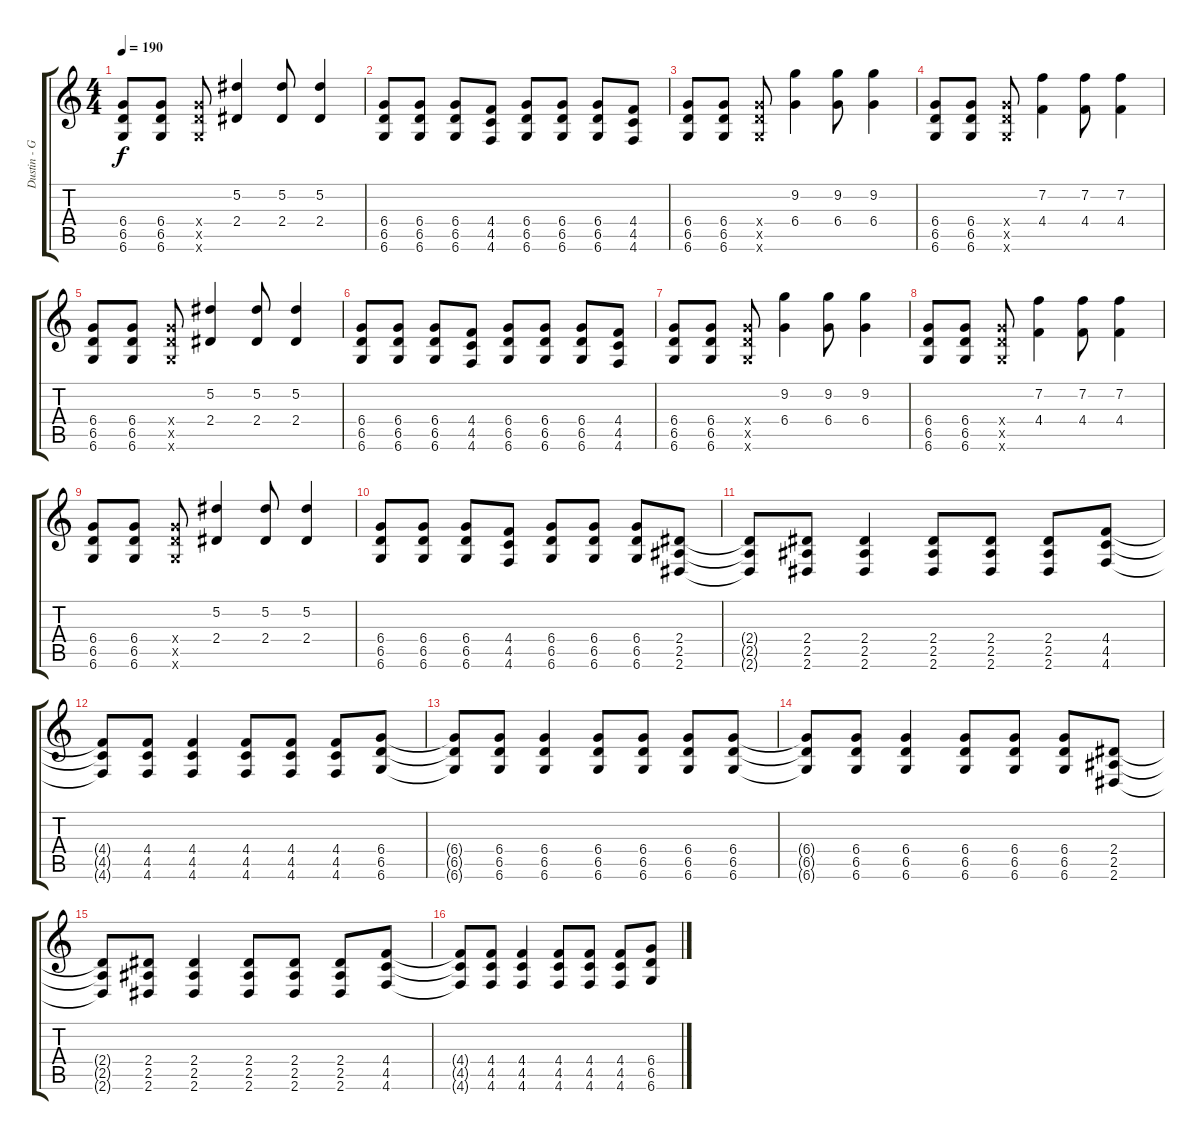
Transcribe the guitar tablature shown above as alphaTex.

\track ("Dustin - Guitar" "Dustin - G") {instrument overdrivenguitar}
\staff {score tabs}
\tuning (Eb4 Bb3 Gb3 Db3 Ab2 Db2) {hide}
\ts (4 4)
\tempo 190
\clef g2
\ks c
(6.4 6.5 6.6).8{dy f} (6.4 6.5 6.6).8 (6.4{x} 6.5{x} 6.6{x}).8 (5.2 2.4).4 (5.2 2.4).8 (5.2 2.4).4 |
(6.4 6.5 6.6).8 (6.4 6.5 6.6).8 (6.4 6.5 6.6).8 (4.4 4.5 4.6).8 (6.4 6.5 6.6).8 (6.4 6.5 6.6).8 (6.4 6.5 6.6).8 (4.4 4.5 4.6).8 |
(6.4 6.5 6.6).8 (6.4 6.5 6.6).8 (6.4{x} 6.5{x} 6.6{x}).8 (9.2 6.4).4 (9.2 6.4).8 (9.2 6.4).4 |
(6.4 6.5 6.6).8 (6.4 6.5 6.6).8 (6.4{x} 6.5{x} 6.6{x}).8 (7.2 4.4).4 (7.2 4.4).8 (7.2 4.4).4 |
(6.4 6.5 6.6).8 (6.4 6.5 6.6).8 (6.4{x} 6.5{x} 6.6{x}).8 (5.2 2.4).4 (5.2 2.4).8 (5.2 2.4).4 |
(6.4 6.5 6.6).8 (6.4 6.5 6.6).8 (6.4 6.5 6.6).8 (4.4 4.5 4.6).8 (6.4 6.5 6.6).8 (6.4 6.5 6.6).8 (6.4 6.5 6.6).8 (4.4 4.5 4.6).8 |
(6.4 6.5 6.6).8 (6.4 6.5 6.6).8 (6.4{x} 6.5{x} 6.6{x}).8 (9.2 6.4).4 (9.2 6.4).8 (9.2 6.4).4 |
(6.4 6.5 6.6).8 (6.4 6.5 6.6).8 (6.4{x} 6.5{x} 6.6{x}).8 (7.2 4.4).4 (7.2 4.4).8 (7.2 4.4).4 |
(6.4 6.5 6.6).8 (6.4 6.5 6.6).8 (6.4{x} 6.5{x} 6.6{x}).8 (5.2 2.4).4 (5.2 2.4).8 (5.2 2.4).4 |
(6.4 6.5 6.6).8 (6.4 6.5 6.6).8 (6.4 6.5 6.6).8 (4.4 4.5 4.6).8 (6.4 6.5 6.6).8 (6.4 6.5 6.6).8 (6.4 6.5 6.6).8 (2.4 2.5 2.6).8 |
(2.4{t} 2.5{t} 2.6{t}).8 (2.4 2.5 2.6).8 (2.4 2.5 2.6).4 (2.4 2.5 2.6).8 (2.4 2.5 2.6).8 (2.4 2.5 2.6).8 (4.4 4.5 4.6).8 |
(4.4{t} 4.5{t} 4.6{t}).8 (4.4 4.5 4.6).8 (4.4 4.5 4.6).4 (4.4 4.5 4.6).8 (4.4 4.5 4.6).8 (4.4 4.5 4.6).8 (6.4 6.5 6.6).8 |
(6.4{t} 6.5{t} 6.6{t}).8 (6.4 6.5 6.6).8 (6.4 6.5 6.6).4 (6.4 6.5 6.6).8 (6.4 6.5 6.6).8 (6.4 6.5 6.6).8 (6.4 6.5 6.6).8 |
(6.4{t} 6.5{t} 6.6{t}).8 (6.4 6.5 6.6).8 (6.4 6.5 6.6).4 (6.4 6.5 6.6).8 (6.4 6.5 6.6).8 (6.4 6.5 6.6).8 (2.4 2.5 2.6).8 |
(2.4{t} 2.5{t} 2.6{t}).8 (2.4 2.5 2.6).8 (2.4 2.5 2.6).4 (2.4 2.5 2.6).8 (2.4 2.5 2.6).8 (2.4 2.5 2.6).8 (4.4 4.5 4.6).8 |
(4.4{t} 4.5{t} 4.6{t}).8 (4.4 4.5 4.6).8 (4.4 4.5 4.6).4 (4.4 4.5 4.6).8 (4.4 4.5 4.6).8 (4.4 4.5 4.6).8 (6.4 6.5 6.6).8
